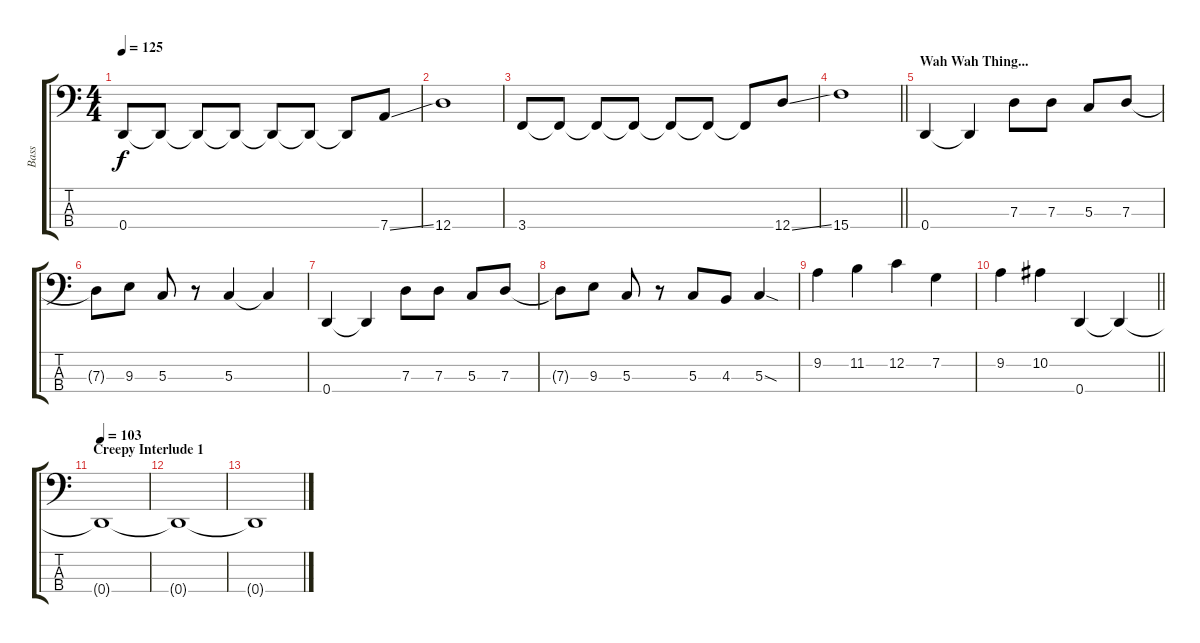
\track ("Bass" "Bass") {instrument electricbassfinger}
\staff {score tabs}
\tuning (F2 C2 G1 D1) {hide}
\ts (4 4)
\tempo 125
\clef f4
\ks c
0.4.8{dy f} 0.4{t}.8 0.4{t}.8 0.4{t}.8 0.4{t}.8 0.4{t}.8 0.4{t}.8 7.4{ss}.8 |
12.4.1 |
3.4.8 3.4{t}.8 3.4{t}.8 3.4{t}.8 3.4{t}.8 3.4{t}.8 3.4{t}.8 12.4{ss}.8 |
\barLineRight lightlight
15.4.1 |
\section ("" "Wah Wah Thing...")
0.4.4 0.4{t}.4 7.3.8 7.3.8 5.3.8 7.3.8 |
7.3{t}.8 9.3.8 5.3.8 r.8 5.3.4 5.3{t}.4 |
0.4.4 0.4{t}.4 7.3.8 7.3.8 5.3.8 7.3.8 |
7.3{t}.8 9.3.8 5.3.8 r.8 5.3.8 4.3.8 5.3{sod}.4 |
9.2.4 11.2.4 12.2.4 7.2.4 |
\barLineRight lightlight
9.2.4 10.2.4 0.4.4 0.4{t}.4 |
\section ("" "Creepy Interlude 1")
\tempo 103
0.4{t}.1 |
0.4{t}.1 |
0.4{t}.1
